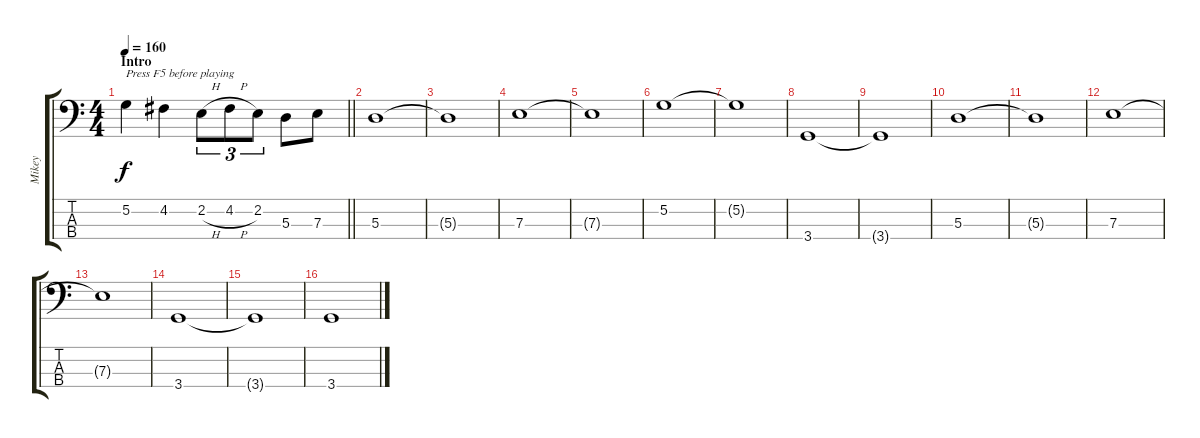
\track ("Mikey" "Mikey") {instrument electricbasspick}
\staff {score tabs}
\tuning (G2 D2 A1 E1) {hide}
\ts (4 4)
\section ("" "Intro")
\tempo 160
\clef f4
\barLineRight lightlight
\ks c
5.2.4{txt "Press F5 before playing" dy f instrument electricbasspick} 4.2.4 2.2{h}.8{tu (3 2)} 4.2{h}.8{tu (3 2)} 2.2.8{tu (3 2)} 5.3.8 7.3.8 |
5.3.1 |
5.3{t}.1 |
7.3.1 |
7.3{t}.1 |
5.2.1 |
5.2{t}.1 |
3.4.1 |
3.4{t}.1 |
5.3.1 |
5.3{t}.1 |
7.3.1 |
7.3{t}.1 |
3.4.1 |
3.4{t}.1 |
3.4.1
